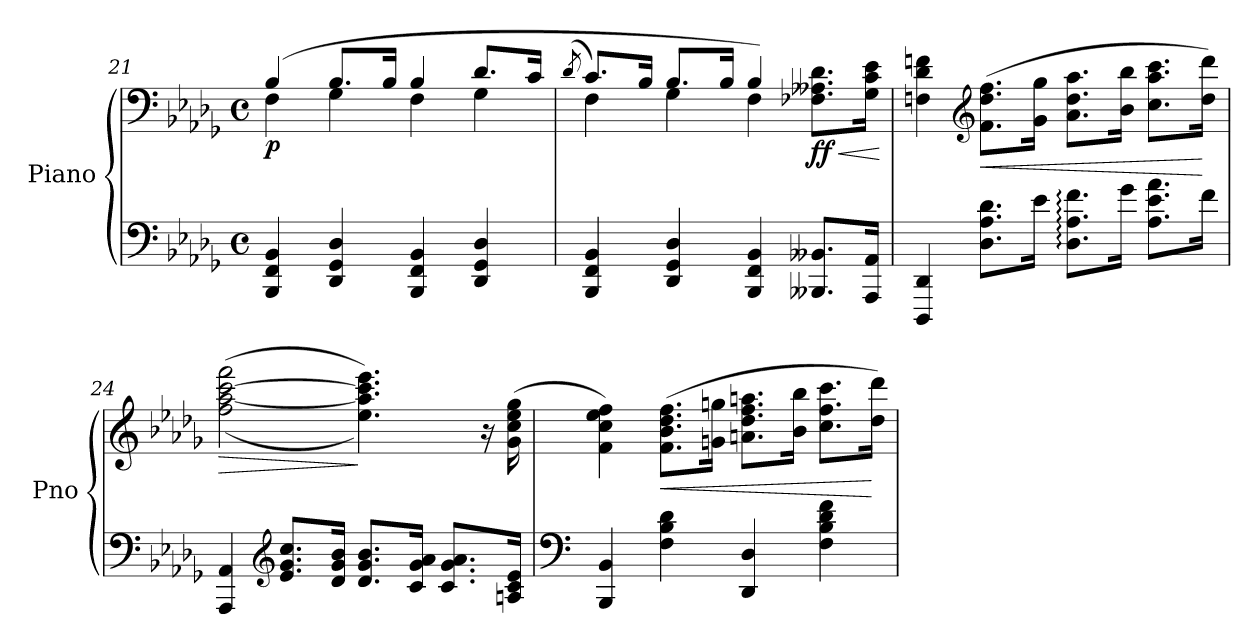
**kern	**kern	**dynam
*part1	*part1	*part1
*staff2	*staff1	*staff1/2
*I"Piano	*	*
*I'Pno	*	*
!!LO:LB:g=z
*clefF4	*clefF4	*
*k[b-e-a-d-g-]	*k[b-e-a-d-g-]	*
*M4/4	*M4/4	*
*met(c)	*met(c)	*
=21	=21	=21
*	*^	*
!	!	!	!LO:DY:b
4BBB-/ 4FF/ 4BB-/	(4B-/	4F\	p
4DD-/ 4GG-/ 4D-/	8.B-/L	4G-\	.
.	16B-/Jk	.	.
4BBB-/ 4FF/ 4BB-/	4B-/	4F\	.
4DD-/ 4GG-/ 4D-/	8.d-/L	4G-\	.
.	16c/Jk	.	.
=22	=22	=22	=22
.	(8qd-/	.	.
4BBB-/ 4FF/ 4BB-/	8.c/L)	4F\	.
.	16B-/Jk	.	.
4DD-/ 4GG-/ 4D-/	8.B-/L	4G-\	.
.	16B-/Jk	.	.
4BBB-/ 4FF/ 4BB-/	4B-/)	4F\	.
!	!	!	!LO:HP:b
!	!	!	!LO:DY:n=1:b
8.BBB--X/ 8.BB--X/L	8.F-X\ 8.A--X\ 8.d-\L	4ryy	< ff
16AAA-/ 16AA-/Jk	16G-\ 16c\ 16e-\Jk	.	.
*	*v	*v	*
.	.	[
=23	=23	=23
4DDD-/ 4DD-/	4Fn\ 4d-\ 4fn\	.
*	*clefG2	*
!	!	!LO:HP:b
8.D-\ 8.A-\ 8.d-\L	(8.f\ 8.dd-\ 8.ff\L	<
16e-\Jk	16g-\ 16gg-\Jk	.
8.D-\: 8.A-\: 8.f\:L	8.a-\ 8.dd-\ 8.aa-\L	.
16g-\Jk	16b-\ 16bb-\Jk	.
8.A-\ 8.e-\ 8.a-\L	8.cc\ 8.aa-\ 8.ccc\L	.
16f\Jk	16dd-\ 16ddd-\Jk)	[
!!LO:LB:g=z
=24	=24	=24
!	!	!LO:HP:b
4AAA-/ 4AA-/	(>(2ff\ [2aa-\ [2ccc\ 2fff\	>
*clefG2	*	*
8.e-/ 8.g-/ 8.cc/L	.	.
16d-/ 16g-/ 16b-/Jk	.	.
8.d-/ 8.g-/ 8.b-/L	4.ee-\ 4.aa-\] 4.ccc\] 4.eee-\))	]
16c/ 16g-/ 16a-/Jk	.	.
8.c/ 8.g-/ 8.a-/L	.	.
.	16r	.
16An/ 16c/ 16e-/Jk	(16g-\ 16cc\ 16ee-\ 16gg-\	.
=25	=25	=25
*clefF4	*	*
4BBB-/ 4BB-/	4f\ 4cc\ 4ee-\ 4ff\)	.
!	!	!LO:HP:b
4F\ 4B-\ 4d-\	(8.f\ 8.b-\ 8.dd-\ 8.ff\L	<
.	16gn\ 16ggn\Jk	.
4DD-/ 4D-/	8.an\ 8.dd-\ 8.ff\ 8.aan\L	.
.	16b-\ 16bb-\Jk	.
4F\ 4B-\ 4d-\ 4f\	8.cc\ 8.ff\ 8.ccc\L	.
.	16dd-\ 16ddd-\Jk)	[
=	=	=
*-	*-	*-
